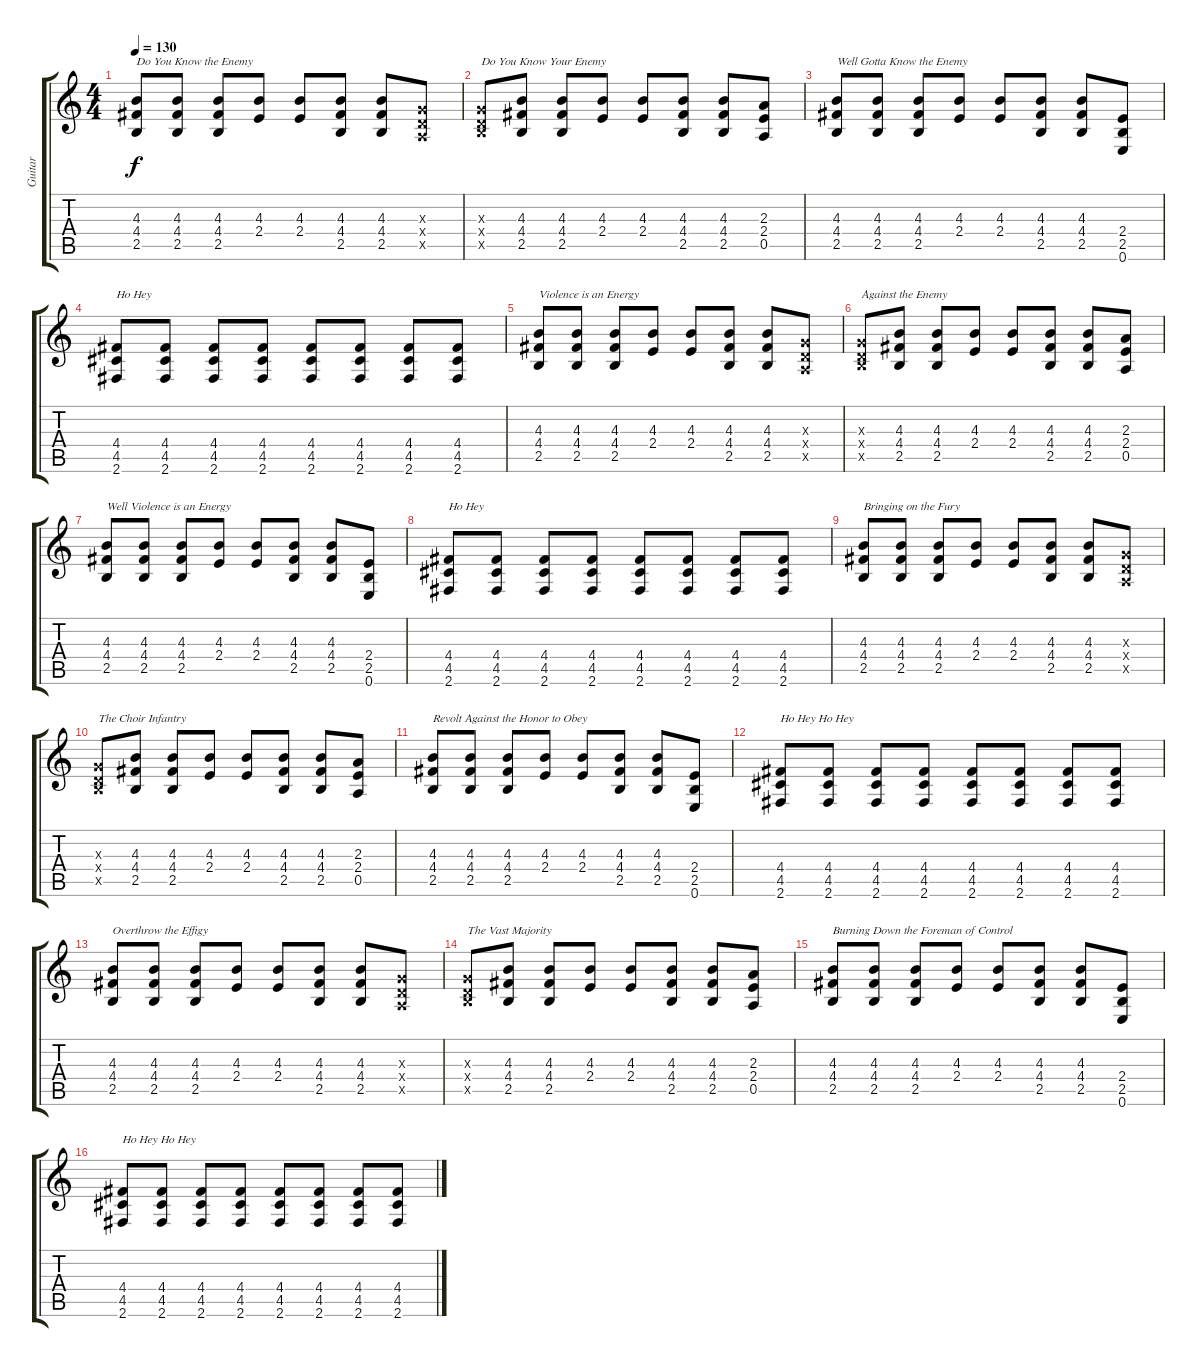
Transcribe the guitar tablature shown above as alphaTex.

\track ("Guitar" "Guitar") {instrument distortionguitar}
\staff {score tabs}
\tuning (E4 B3 G3 D3 A2 E2) {hide}
\ts (4 4)
\tempo 130
\clef g2
\ks c
(4.3 4.4 2.5).8{txt "Do You Know the Enemy" dy f} (4.3 4.4 2.5).8 (4.3 4.4 2.5).8 (4.3 2.4).8 (4.3 2.4).8 (4.3 4.4 2.5).8 (4.3 4.4 2.5).8 (0.3{x} 0.4{x} 0.5{x}).8 |
(0.3{x} 0.4{x} 2.5{x}).8{txt "Do You Know Your Enemy"} (4.3 4.4 2.5).8 (4.3 4.4 2.5).8 (4.3 2.4).8 (4.3 2.4).8 (4.3 4.4 2.5).8 (4.3 4.4 2.5).8 (2.3 2.4 0.5).8 |
(4.3 4.4 2.5).8{txt "Well Gotta Know the Enemy"} (4.3 4.4 2.5).8 (4.3 4.4 2.5).8 (4.3 2.4).8 (4.3 2.4).8 (4.3 4.4 2.5).8 (4.3 4.4 2.5).8 (2.4 2.5 0.6).8 |
(4.4 4.5 2.6).8{txt "Ho Hey"} (4.4 4.5 2.6).8 (4.4 4.5 2.6).8 (4.4 4.5 2.6).8 (4.4 4.5 2.6).8 (4.4 4.5 2.6).8 (4.4 4.5 2.6).8 (4.4 4.5 2.6).8 |
(4.3 4.4 2.5).8{txt "Violence is an Energy"} (4.3 4.4 2.5).8 (4.3 4.4 2.5).8 (4.3 2.4).8 (4.3 2.4).8 (4.3 4.4 2.5).8 (4.3 4.4 2.5).8 (0.3{x} 0.4{x} 0.5{x}).8 |
(0.3{x} 0.4{x} 2.5{x}).8{txt "Against the Enemy"} (4.3 4.4 2.5).8 (4.3 4.4 2.5).8 (4.3 2.4).8 (4.3 2.4).8 (4.3 4.4 2.5).8 (4.3 4.4 2.5).8 (2.3 2.4 0.5).8 |
(4.3 4.4 2.5).8{txt "Well Violence is an Energy"} (4.3 4.4 2.5).8 (4.3 4.4 2.5).8 (4.3 2.4).8 (4.3 2.4).8 (4.3 4.4 2.5).8 (4.3 4.4 2.5).8 (2.4 2.5 0.6).8 |
(4.4 4.5 2.6).8{txt "Ho Hey"} (4.4 4.5 2.6).8 (4.4 4.5 2.6).8 (4.4 4.5 2.6).8 (4.4 4.5 2.6).8 (4.4 4.5 2.6).8 (4.4 4.5 2.6).8 (4.4 4.5 2.6).8 |
(4.3 4.4 2.5).8{txt "Bringing on the Fury"} (4.3 4.4 2.5).8 (4.3 4.4 2.5).8 (4.3 2.4).8 (4.3 2.4).8 (4.3 4.4 2.5).8 (4.3 4.4 2.5).8 (0.3{x} 0.4{x} 0.5{x}).8 |
(0.3{x} 0.4{x} 2.5{x}).8{txt "The Choir Infantry"} (4.3 4.4 2.5).8 (4.3 4.4 2.5).8 (4.3 2.4).8 (4.3 2.4).8 (4.3 4.4 2.5).8 (4.3 4.4 2.5).8 (2.3 2.4 0.5).8 |
(4.3 4.4 2.5).8{txt "Revolt Against the Honor to Obey"} (4.3 4.4 2.5).8 (4.3 4.4 2.5).8 (4.3 2.4).8 (4.3 2.4).8 (4.3 4.4 2.5).8 (4.3 4.4 2.5).8 (2.4 2.5 0.6).8 |
(4.4 4.5 2.6).8{txt "Ho Hey Ho Hey"} (4.4 4.5 2.6).8 (4.4 4.5 2.6).8 (4.4 4.5 2.6).8 (4.4 4.5 2.6).8 (4.4 4.5 2.6).8 (4.4 4.5 2.6).8 (4.4 4.5 2.6).8 |
(4.3 4.4 2.5).8{txt "Overthrow the Effigy"} (4.3 4.4 2.5).8 (4.3 4.4 2.5).8 (4.3 2.4).8 (4.3 2.4).8 (4.3 4.4 2.5).8 (4.3 4.4 2.5).8 (0.3{x} 0.4{x} 0.5{x}).8 |
(0.3{x} 0.4{x} 2.5{x}).8{txt "The Vast Majority"} (4.3 4.4 2.5).8 (4.3 4.4 2.5).8 (4.3 2.4).8 (4.3 2.4).8 (4.3 4.4 2.5).8 (4.3 4.4 2.5).8 (2.3 2.4 0.5).8 |
(4.3 4.4 2.5).8{txt "Burning Down the Foreman of Control"} (4.3 4.4 2.5).8 (4.3 4.4 2.5).8 (4.3 2.4).8 (4.3 2.4).8 (4.3 4.4 2.5).8 (4.3 4.4 2.5).8 (2.4 2.5 0.6).8 |
(4.4 4.5 2.6).8{txt "Ho Hey Ho Hey"} (4.4 4.5 2.6).8 (4.4 4.5 2.6).8 (4.4 4.5 2.6).8 (4.4 4.5 2.6).8 (4.4 4.5 2.6).8 (4.4 4.5 2.6).8 (4.4 4.5 2.6).8
